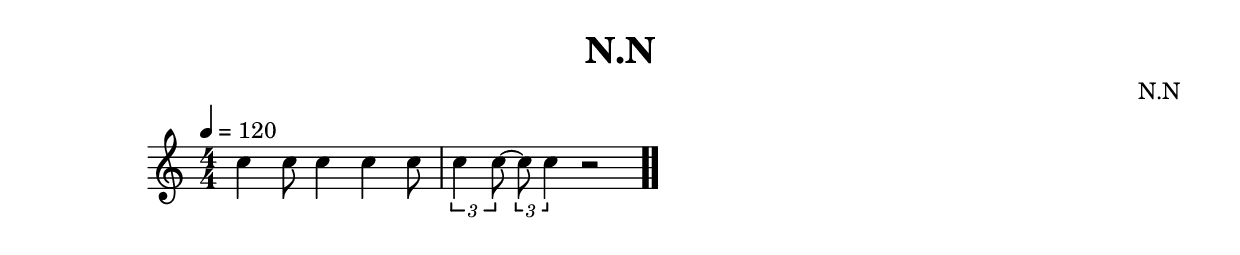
\version "2.13.2"

#(ly:set-option 'point-and-click #f)

\header {
  title = "N.N"
  composer = "N.N"
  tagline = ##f
}
global =
{
    \override Staff.TimeSignature #'style = #'()
    \time 4/4
    \clef "treble"
    \key c \major
    \override Rest #'direction = #'0
    \override MultiMeasureRest #'staff-position = #0
}
\score
{
<<
    \transpose c' c'

    
    \new Staff
    <<
    \transpose c' c'

    {
      \global
  		%\override Score.MetronomeMark #'transparent = ##t
  		%\override Score.MetronomeMark #'stencil = ##f
  		
  		\override HorizontalBracket #'direction = #UP
  		\override HorizontalBracket #'bracket-flare = #'(0 . 0)
  		
  		\override TextSpanner #'dash-fraction = #1.0
  		\override TextSpanner #'bound-details #'left #'text = \markup{ \concat{\draw-line #'(0 . -1.0) \draw-line #'(1.0 . 0) }}
  		\override TextSpanner #'bound-details #'right #'text = \markup{ \concat{ \draw-line #'(1.0 . 0) \draw-line #'(0 . -1.0) }}
          \set Score.markFormatter = #format-mark-box-numbers


      \tempo 4 = 120
      \set Score.currentBarNumber = #1
     
      | \time 4/4 c''4 c''8 c''4 c''4 c''8 
      | \tuplet 3/2 {c''4 c''8~} \tuplet 3/2 {c''8 c''4} r2\bar  ".."
    }
    >>
>>    
}
